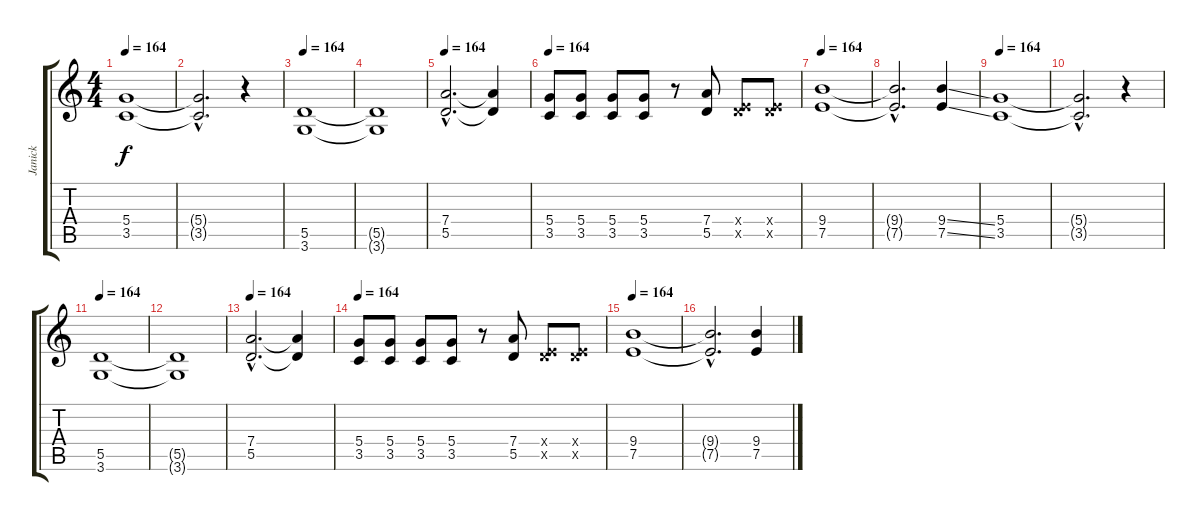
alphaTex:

\track ("Janick" "Janick") {instrument overdrivenguitar}
\staff {score tabs}
\tuning (E4 B3 G3 D3 A2 E2) {hide}
\ts (4 4)
\tempo 164
\clef g2
\ks c
(5.4 3.5).1{dy f} |
(5.4{hac t} 3.5{hac t}).2{d} r.4 |
\tempo 164
(5.5 3.6).1 |
(5.5{t} 3.6{t}).1 |
\tempo 164
(7.4{hac} 5.5{hac}).2{d} (7.4{t} 5.5{t}).4 |
\tempo 164
(5.4 3.5).8 (5.4 3.5).8 (5.4 3.5).8 (5.4 3.5).8 r.8 (7.4 5.5).8 (0.4{x} 7.5{x}).8 (0.4{x} 7.5{x}).8 |
\tempo 164
(9.4 7.5).1 |
(9.4{hac t} 7.5{hac t}).2{d} (9.4{ss} 7.5{ss}).4 |
\tempo 164
(5.4 3.5).1 |
(5.4{hac t} 3.5{hac t}).2{d} r.4 |
\tempo 164
(5.5 3.6).1 |
(5.5{t} 3.6{t}).1 |
\tempo 164
(7.4{hac} 5.5{hac}).2{d} (7.4{t} 5.5{t}).4 |
\tempo 164
(5.4 3.5).8 (5.4 3.5).8 (5.4 3.5).8 (5.4 3.5).8 r.8 (7.4 5.5).8 (0.4{x} 7.5{x}).8 (0.4{x} 7.5{x}).8 |
\tempo 164
(9.4 7.5).1 |
(9.4{hac t} 7.5{hac t}).2{d} (9.4{ss} 7.5{ss}).4
